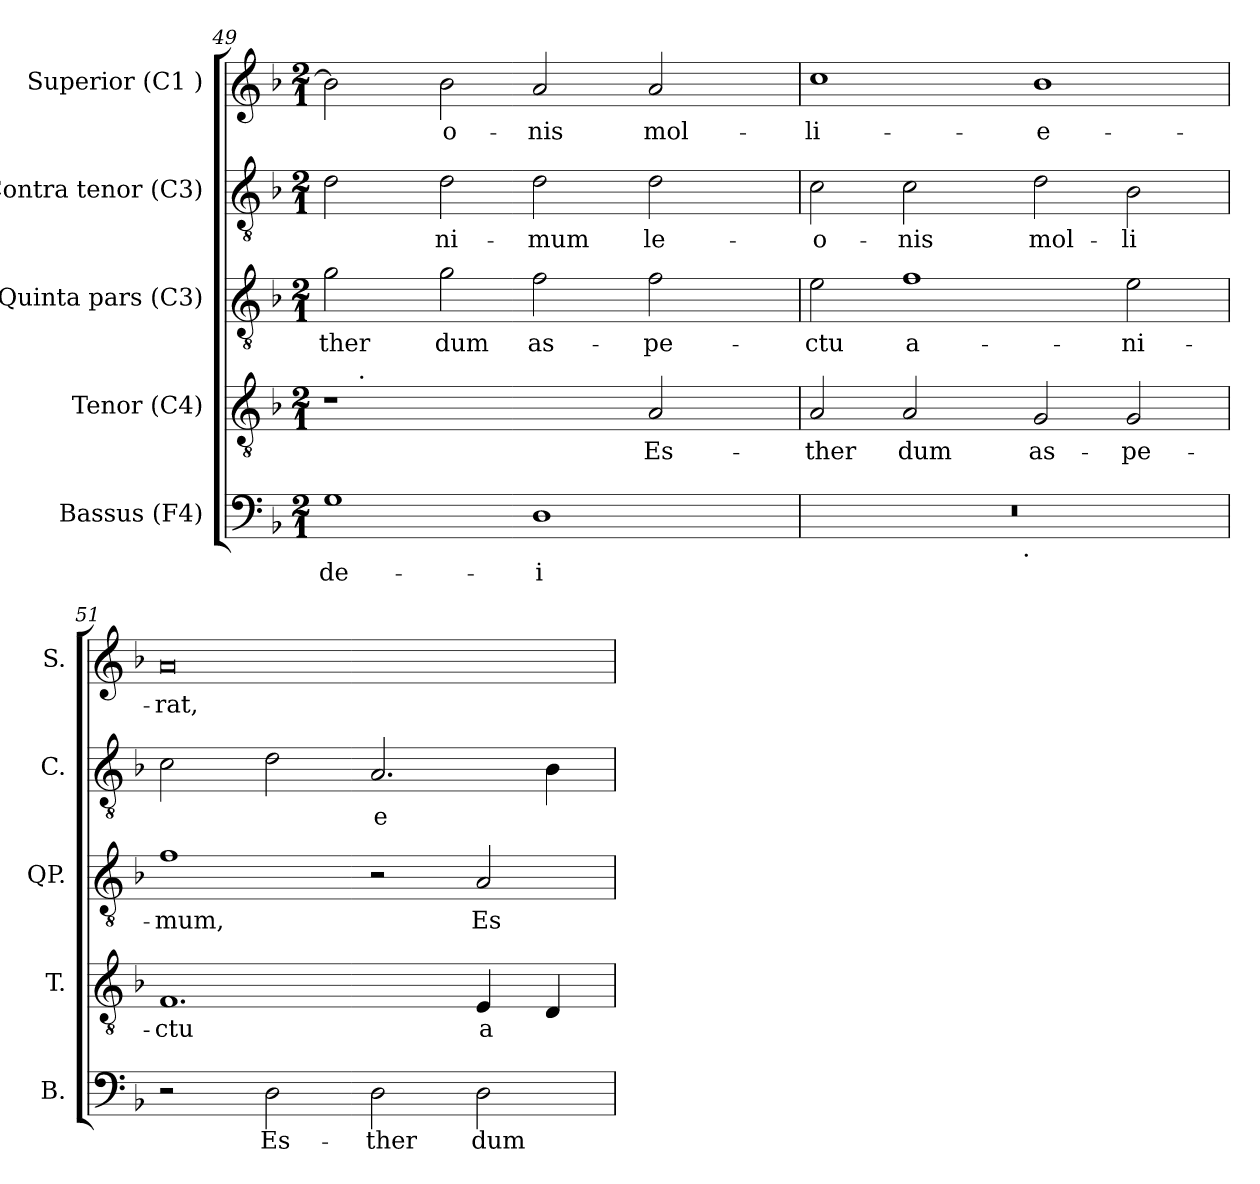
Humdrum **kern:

**kern	**text	**kern	**text	**kern	**text	**kern	**text	**kern	**text
*part5	*part5	*part4	*part4	*part3	*part3	*part2	*part2	*part1	*part1
*staff5	*staff5	*staff4	*staff4	*staff3	*staff3	*staff2	*staff2	*staff1	*staff1
*I"Bassus (F4)	*	*I"Tenor (C4)	*	*I"Quinta pars (C3)	*	*I"Contra tenor (C3)	*	*I"Superior (C1 )	*
*I'B.	*	*I'T.	*	*I'QP.	*	*I'C.	*	*I'S.	*
*clefF4	*	*clefGv2	*	*clefGv2	*	*clefGv2	*	*clefG2	*
*k[b-]	*	*k[b-]	*	*k[b-]	*	*k[b-]	*	*k[b-]	*
*F:	*	*F:	*	*F:	*	*F:	*	*F:	*
*M2/1	*	*M2/1	*	*M2/1	*	*M2/1	*	*M2/1	*
=49	=49	=49	=49	=49	=49	=49	=49	=49	=49
!	!LO:LY:b:cj	!	!	!	!LO:LY:b:cj	!	!LO:LY:b:rj	!	!LO:LY:b:rj
*	*	*^	*	*	*	*	*	*	*
1G	-de-	1r	16.ryy	.	2g\	-ther	2d\	--	2b-\]	--
!	!	!	!LO:TX:a:t=.	!	!	!	!	!	!	!
.	.	.	1ryy	.	.	.	.	.	.	.
!	!	!	!	!	!	!LO:LY:b:cj	!	!LO:LY:b:rj	!	!LO:LY:b:rj
.	.	.	.	.	2g\	dum	2d\	-ni-	2b-\	-o-
!	!LO:LY:b:cj	!	!	!	!	!LO:LY:b:cj	!	!LO:LY:b:rj	!	!LO:LY:b:rj
1D	-i	2ryy	.	.	2f\	as-	2d\	-mum	2a/	-nis
.	.	.	2ryy	.	.	.	.	.	.	.
!	!	!	!	!LO:LY:b:rj	!	!LO:LY:b:cj	!	!LO:LY:b:rj	!	!LO:LY:b:rj
.	.	2A/	.	Es-	2f\	-pe-	2d\	le-	2a/	mol-
.	.	.	4ryy	.	.	.	.	.	.	.
.	.	.	8ryy	.	.	.	.	.	.	.
.	.	.	32ryy	.	.	.	.	.	.	.
=50	=50	=50	=50	=50	=50	=50	=50	=50	=50	=50
!	!	!	!	!LO:LY:b:rj	!	!LO:LY:b:cj	!	!LO:LY:b:rj	!	!LO:LY:b:rj
*^	*	*v	*v	*	*	*	*	*	*	*
0r	2ryy	.	2A/	-ther	2e\	-ctu	2c\	-o-	1cc	-li-
!	!	!	!	!LO:LY:b:rj	!	!LO:LY:b:cj	!	!LO:LY:b:rj	!	!
.	4ryy	.	2A/	dum	1f	a-	2c\	-nis	.	.
.	8...ryy	.	.	.	.	.	.	.	.	.
!	!LO:TX:b:t=.	!	!	!	!	!	!	!	!	!
.	1ryy	.	.	.	.	.	.	.	.	.
!	!	!	!	!LO:LY:b:rj	!	!	!	!LO:LY:b:rj	!	!LO:LY:b:rj
.	.	.	2G/	as-	.	.	2d\	mol-	1b-	-e-
!	!	!	!	!LO:LY:b:rj	!	!LO:LY:b:cj	!	!LO:LY:b:rj	!	!
.	.	.	2G/	-pe-	2e\	-ni-	2B-\	-li-	.	.
.	64ryy	.	.	.	.	.	.	.	.	.
!!LO:PB:g=z
=51	=51	=51	=51	=51	=51	=51	=51	=51	=51	=51
!	!	!	!	!LO:LY:b:rj	!	!LO:LY:b:cj	!	!LO:LY:b:rj	!	!LO:LY:b:rj
*v	*v	*	*	*	*	*	*	*	*	*
2r	.	1.F	-ctu	1f	-mum,	2c\	--	0a	-rat,
!	!LO:LY:b:cj	!	!	!	!	!	!LO:LY:b:rj	!	!
2D\	Es-	.	.	.	.	2d\	--	.	.
!	!LO:LY:b:cj	!	!	!	!	!	!LO:LY:b:rj	!	!
2D\	-ther	.	.	2r	.	2.A/	-e-	.	.
!	!LO:LY:b:cj	!	!LO:LY:b:rj	!	!LO:LY:b:cj	!	!	!	!
2D\	dum	4E/	a-	2A/	Es-	.	.	.	.
!	!	!	!LO:LY:b:rj	!	!	!	!LO:LY:b:rj	!	!
.	.	4D/	--	.	.	4B-\	--	.	.
=	=	=	=	=	=	=	=	=	=
*-	*-	*-	*-	*-	*-	*-	*-	*-	*-
